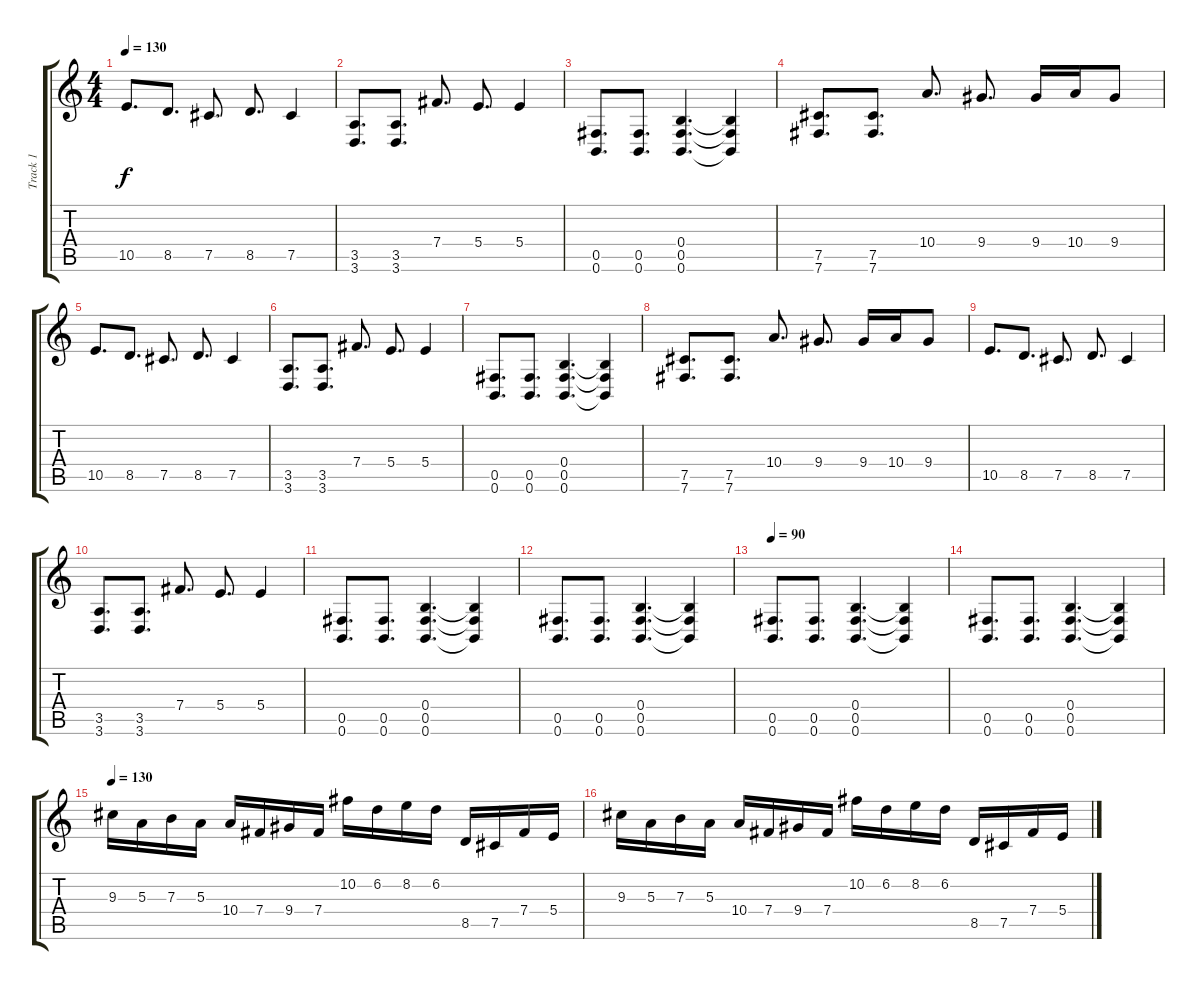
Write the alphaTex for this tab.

\track ("Track 1" "Track 1") {instrument distortionguitar}
\staff {score tabs}
\tuning (Db4 Ab3 E3 B2 Gb2 B1) {hide}
\ts (4 4)
\tempo 130
\clef g2
\ks c
10.5.8{d dy f} 8.5.8{d} 7.5.8{d} 8.5.8{d} 7.5.4 |
(3.5 3.6).8{d} (3.5 3.6).8{d} 7.4.8{d} 5.4.8{d} 5.4.4 |
(0.5 0.6).8{d} (0.5 0.6).8{d} (0.4 0.5 0.6).4{d} (0.4{t} 0.5{t} 0.6{t}).4 |
(7.5 7.6).8{d} (7.5 7.6).8{d} 10.4.8{d} 9.4.8{d} 9.4.16 10.4.16 9.4.8 |
10.5.8{d} 8.5.8{d} 7.5.8{d} 8.5.8{d} 7.5.4 |
(3.5 3.6).8{d} (3.5 3.6).8{d} 7.4.8{d} 5.4.8{d} 5.4.4 |
(0.5 0.6).8{d} (0.5 0.6).8{d} (0.4 0.5 0.6).4{d} (0.4{t} 0.5{t} 0.6{t}).4 |
(7.5 7.6).8{d} (7.5 7.6).8{d} 10.4.8{d} 9.4.8{d} 9.4.16 10.4.16 9.4.8 |
10.5.8{d} 8.5.8{d} 7.5.8{d} 8.5.8{d} 7.5.4 |
(3.5 3.6).8{d} (3.5 3.6).8{d} 7.4.8{d} 5.4.8{d} 5.4.4 |
(0.5 0.6).8{d} (0.5 0.6).8{d} (0.4 0.5 0.6).4{d} (0.4{t} 0.5{t} 0.6{t}).4 |
(0.5 0.6).8{d} (0.5 0.6).8{d} (0.4 0.5 0.6).4{d} (0.4{t} 0.5{t} 0.6{t}).4 |
\tempo 90
(0.5 0.6).8{d} (0.5 0.6).8{d} (0.4 0.5 0.6).4{d} (0.4{t} 0.5{t} 0.6{t}).4 |
(0.5 0.6).8{d} (0.5 0.6).8{d} (0.4 0.5 0.6).4{d} (0.4{t} 0.5{t} 0.6{t}).4 |
\tempo 130
9.3.16 5.3.16 7.3.16 5.3.16 10.4.16 7.4.16 9.4.16 7.4.16 10.2.16 6.2.16 8.2.16 6.2.16 8.5.16 7.5.16 7.4.16 5.4.16 |
9.3.16 5.3.16 7.3.16 5.3.16 10.4.16 7.4.16 9.4.16 7.4.16 10.2.16 6.2.16 8.2.16 6.2.16 8.5.16 7.5.16 7.4.16 5.4.16
